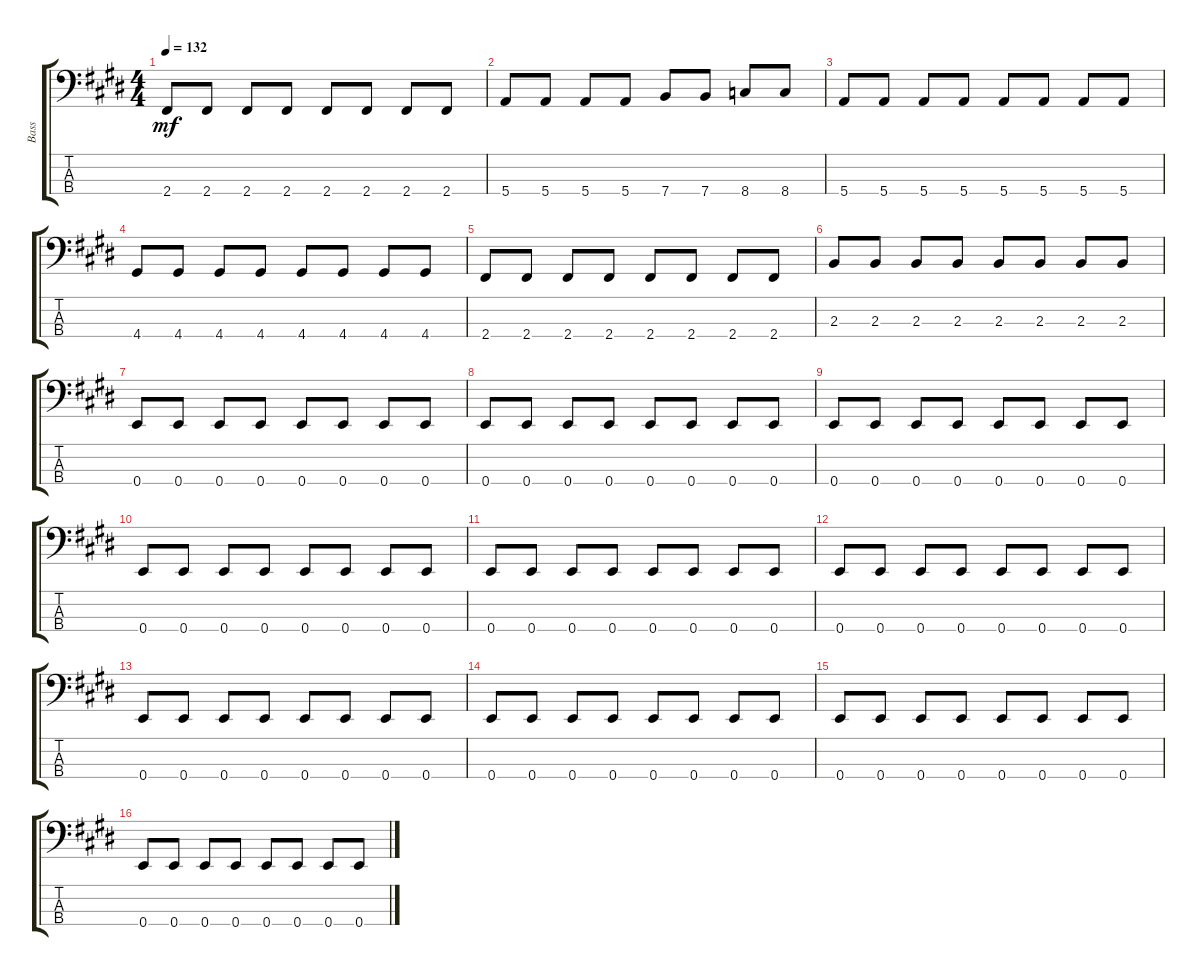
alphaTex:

\track ("Bass" "Bass") {instrument electricbassfinger}
\staff {score tabs}
\tuning (G2 D2 A1 E1) {hide}
\ts (4 4)
\tempo 132
\clef f4
\ks e
2.4.8{dy mf} 2.4.8 2.4.8 2.4.8 2.4.8 2.4.8 2.4.8 2.4.8 |
5.4.8 5.4.8 5.4.8 5.4.8 7.4.8 7.4.8 8.4.8 8.4.8 |
5.4.8 5.4.8 5.4.8 5.4.8 5.4.8 5.4.8 5.4.8 5.4.8 |
4.4.8 4.4.8 4.4.8 4.4.8 4.4.8 4.4.8 4.4.8 4.4.8 |
2.4.8 2.4.8 2.4.8 2.4.8 2.4.8 2.4.8 2.4.8 2.4.8 |
2.3.8 2.3.8 2.3.8 2.3.8 2.3.8 2.3.8 2.3.8 2.3.8 |
0.4.8 0.4.8 0.4.8 0.4.8 0.4.8 0.4.8 0.4.8 0.4.8 |
0.4.8 0.4.8 0.4.8 0.4.8 0.4.8 0.4.8 0.4.8 0.4.8 |
0.4.8 0.4.8 0.4.8 0.4.8 0.4.8 0.4.8 0.4.8 0.4.8 |
0.4.8 0.4.8 0.4.8 0.4.8 0.4.8 0.4.8 0.4.8 0.4.8 |
0.4.8 0.4.8 0.4.8 0.4.8 0.4.8 0.4.8 0.4.8 0.4.8 |
0.4.8 0.4.8 0.4.8 0.4.8 0.4.8 0.4.8 0.4.8 0.4.8 |
0.4.8 0.4.8 0.4.8 0.4.8 0.4.8 0.4.8 0.4.8 0.4.8 |
0.4.8 0.4.8 0.4.8 0.4.8 0.4.8 0.4.8 0.4.8 0.4.8 |
0.4.8 0.4.8 0.4.8 0.4.8 0.4.8 0.4.8 0.4.8 0.4.8 |
0.4.8 0.4.8 0.4.8 0.4.8 0.4.8 0.4.8 0.4.8 0.4.8
